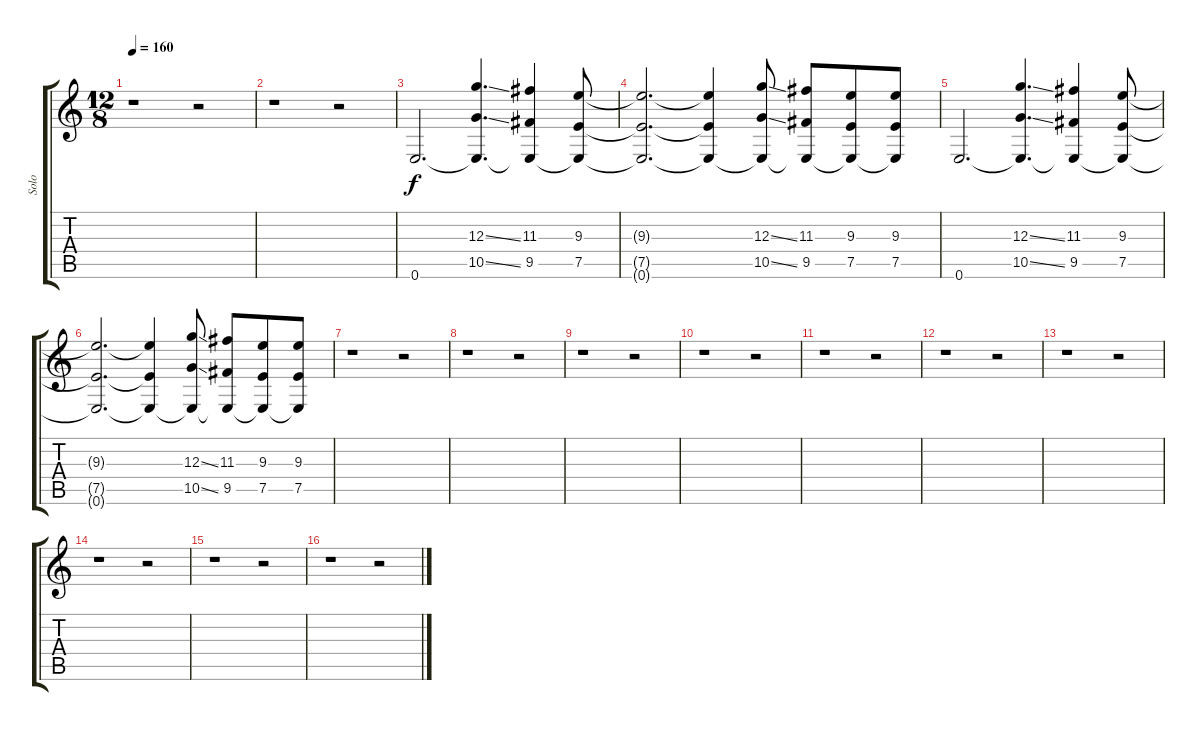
\track ("Solo" "Solo") {instrument distortionguitar}
\staff {score tabs}
\tuning (E4 B3 G3 D3 A2 E2) {hide}
\ts (12 8)
\tempo 160
\clef g2
\ks c
r.1{dy f} r.2 |
r.1 r.2 |
0.6.2{d balance 8} (12.3{ss} 10.5{ss} 0.6{t}).4{d} (11.3 9.5 0.6{t}).4 (9.3 7.5 0.6{t}).8 |
(9.3{t} 7.5{t} 0.6{t}).2{d} (9.3{t} 7.5{t} 0.6{t}).4 (12.3{ss} 10.5{ss} 0.6{t}).8 (11.3 9.5 0.6{t}).8 (9.3 7.5 0.6{t}).8 (9.3 7.5 0.6{t}).8 |
0.6.2{d} (12.3{ss} 10.5{ss} 0.6{t}).4{d} (11.3 9.5 0.6{t}).4 (9.3 7.5 0.6{t}).8 |
(9.3{t} 7.5{t} 0.6{t}).2{d} (9.3{t} 7.5{t} 0.6{t}).4 (12.3{ss} 10.5{ss} 0.6{t}).8 (11.3 9.5 0.6{t}).8 (9.3 7.5 0.6{t}).8 (9.3 7.5 0.6{t}).8 |
r.1 r.2 |
r.1 r.2 |
r.1 r.2 |
r.1 r.2 |
r.1 r.2 |
r.1 r.2 |
r.1 r.2 |
r.1 r.2 |
r.1 r.2 |
r.1 r.2
